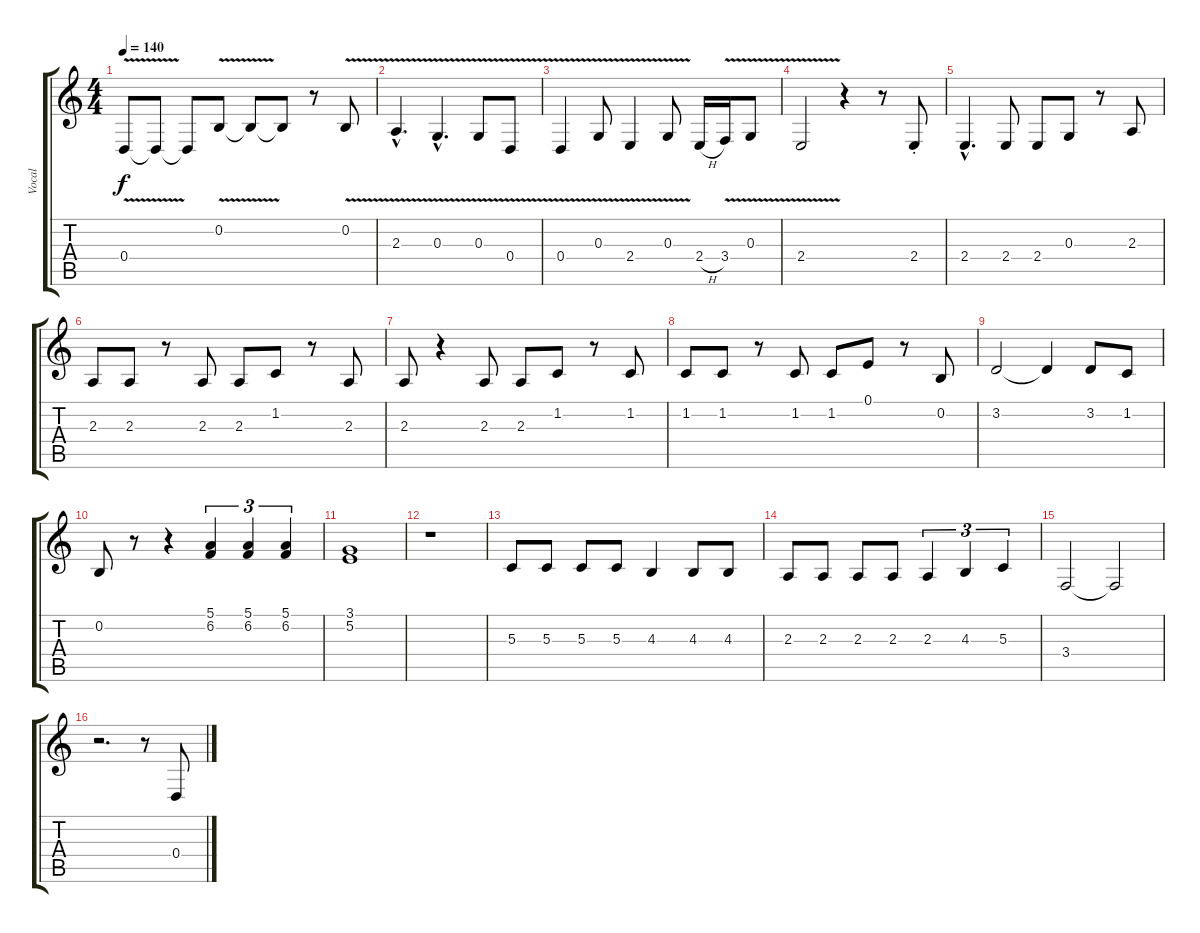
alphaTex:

\track ("Vocal" "Vocal") {instrument choiraahs}
\staff {score tabs}
\tuning (E4 B3 G3 D3 A2 E2) {hide}
\ts (4 4)
\tempo 140
\clef g2
\ks c
0.4{v}.8{dy f} 0.4{t}.8 0.4{t}.8 0.2{v}.8 0.2{t}.8 0.2{t}.8 r.8 0.2{v}.8 |
2.3{v hac}.4{d} 0.3{v hac}.4{d} 0.3{v}.8 0.4{v}.8 |
0.4{v}.4 0.3{v}.8 2.4{v}.4 0.3{v}.8 2.4{h}.16 3.4{v}.16 0.3{v}.8 |
2.4{v}.2 r.4 r.8 2.4{st}.8 |
2.4{hac}.4{d} 2.4.8 2.4.8 0.3.8 r.8 2.3.8 |
2.3.8 2.3.8 r.8 2.3.8 2.3.8 1.2.8 r.8 2.3.8 |
2.3.8 r.4 2.3.8 2.3.8 1.2.8 r.8 1.2.8 |
1.2.8 1.2.8 r.8 1.2.8 1.2.8 0.1.8 r.8 0.2.8 |
3.2.2 3.2{t}.4 3.2.8 1.2.8 |
0.2.8 r.8 r.4 (5.1 6.2).4{tu (3 2)} (5.1 6.2).4{tu (3 2)} (5.1 6.2).4{tu (3 2)} |
(3.1 5.2).1 |
r.1 |
5.3.8 5.3.8 5.3.8 5.3.8 4.3.4 4.3.8 4.3.8 |
2.3.8 2.3.8 2.3.8 2.3.8 2.3.4{tu (3 2)} 4.3.4{tu (3 2)} 5.3.4{tu (3 2)} |
3.4.2 3.4{t}.2 |
r.2{d} r.8 0.4.8
